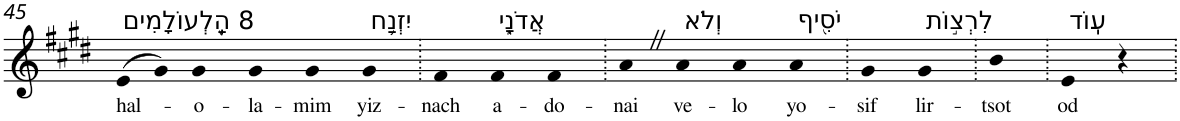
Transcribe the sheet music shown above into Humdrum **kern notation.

**kern	**text
*part1	*part1
*staff1	*staff1
*I"Piano	*
*I'Pno	*
!!LO:PB:g=z
*clefG2	*
*k[f#c#g#d#]	*
*E:	*
=45	=45
!LO:TX:a:t=8 הַֽ֭לְעוֹלָמִים	!
!	!LO:LY:b
(>8e	hal-
8g#)	.
!	!LO:LY:b
4g#	-o-
!	!LO:LY:b
4g#	-la-
!	!LO:LY:b
4g#	-mim
!LO:TX:a:t=יִזְנַ֥ח	!
!	!LO:LY:b
4g#	yiz-
=46.	=46.
!	!LO:LY:b
4f#	-nach
!LO:TX:a:t=אֲדֹנָ֑י	!
!	!LO:LY:b
4f#	a-
!	!LO:LY:b
4f#	-do-
=47.	=47.
!	!LO:LY:b
4aZ	-nai
!LO:TX:a:t=וְלֹא	!
!	!LO:LY:b
4a	ve-
!	!LO:LY:b
4a	-lo
!LO:TX:a:t=יֹסִ֖יף	!
!	!LO:LY:b
4a	yo-
=48.	=48.
!	!LO:LY:b
4g#	-sif
!LO:TX:a:t=לִרְצ֣וֹת	!
!	!LO:LY:b
4g#	lir-
=49.	=49.
!	!LO:LY:b
4b	-tsot
=50.	=50.
!LO:TX:a:t=עֽוֹד	!
!	!LO:LY:b
4e	od
4r	.
=.	=.
*-	*-
